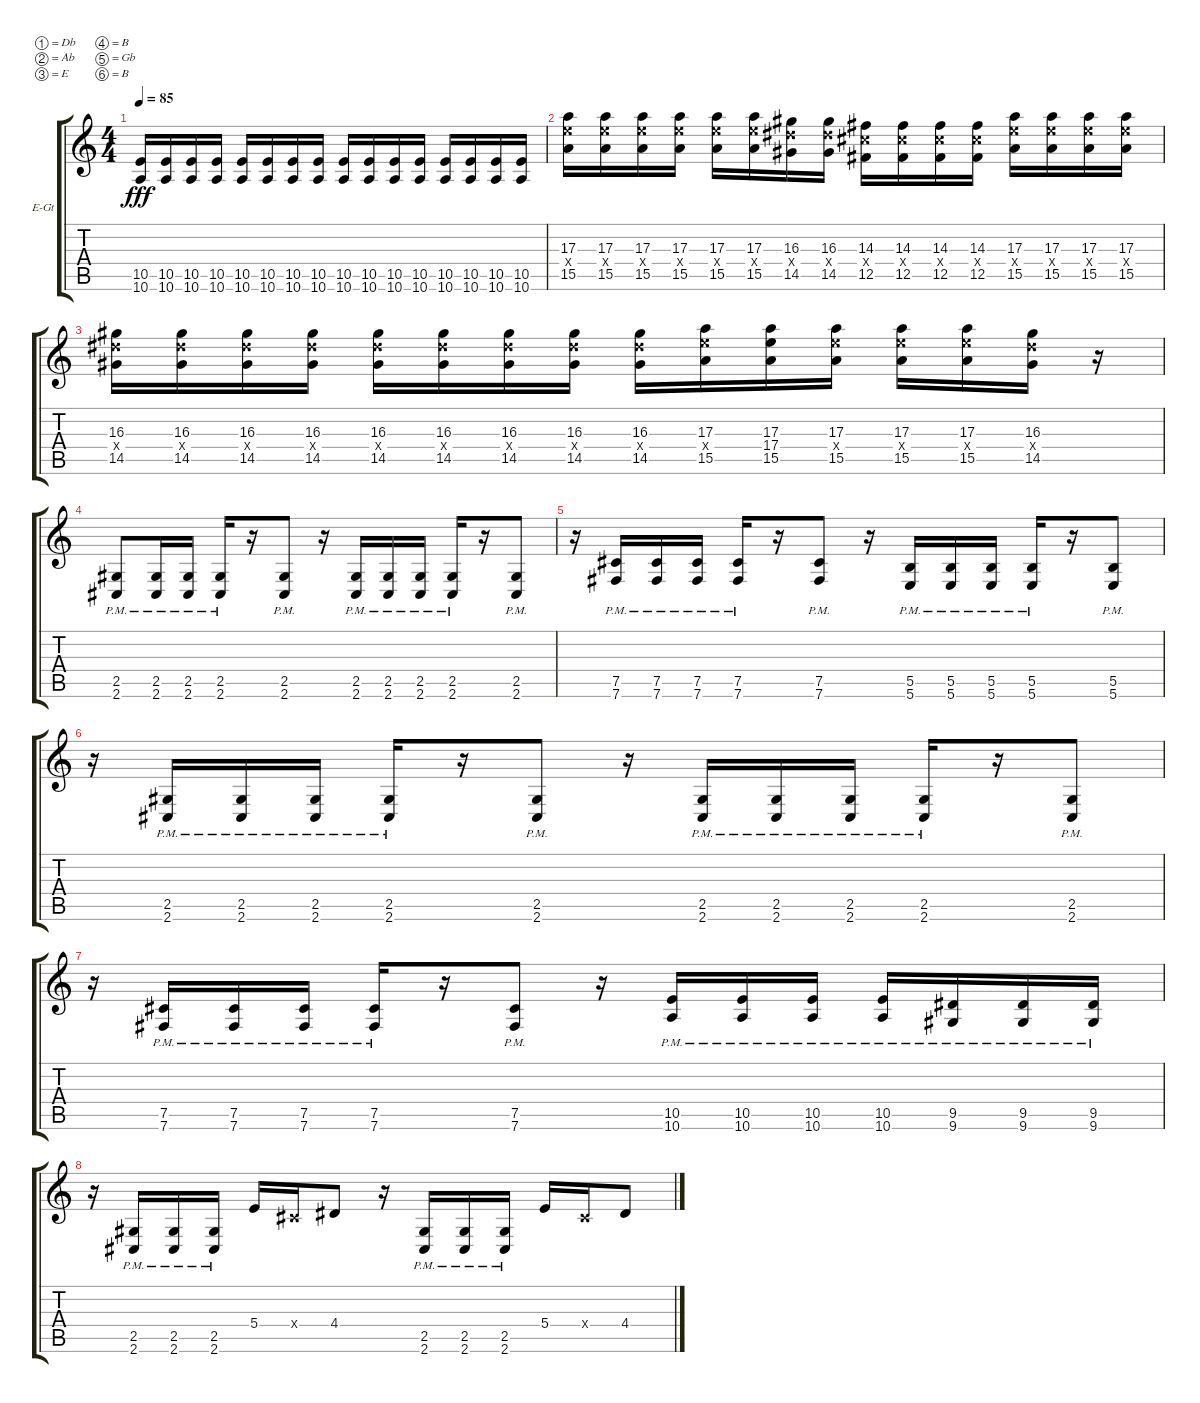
\bracketExtendMode groupsimilarinstruments
\firstSystemTrackNameOrientation horizontal
\otherSystemsTrackNameOrientation horizontal
\track ("Electric Guitar" "E-Gt") {instrument acousticgrandpiano}
\staff {score tabs}
\tuning (Db4 Ab3 E3 B2 Gb2 B1)
\displaytranspose 12
\ts (4 4)
\tempo 85
\clef g2
\scale
0.333333
\ks c
(10.5 10.6).16{dy fff} (10.5 10.6).16 (10.5 10.6).16 (10.5 10.6).16 (10.5 10.6).16 (10.5 10.6).16 (10.5 10.6).16 (10.5 10.6).16 (10.5 10.6).16 (10.5 10.6).16 (10.5 10.6).16 (10.5 10.6).16 (10.5 10.6).16 (10.5 10.6).16 (10.5 10.6).16 (10.5 10.6).16 |
\scale
0.333333 (15.5 17.3 17.4{x}).16 (15.5 17.3 17.4{x}).16 (15.5 17.3 17.4{x}).16 (15.5 17.3 17.4{x}).16 (15.5 17.3 17.4{x}).16 (15.5 17.3 17.4{x}).16 (14.5 16.3 16.4{x}).16 (14.5 16.3 16.4{x}).16 (12.5 14.3 14.4{x}).16 (12.5 14.3 14.4{x}).16 (12.5 14.3 14.4{x}).16 (12.5 14.3 14.4{x}).16 (15.5 17.3 17.4{x}).16 (15.5 17.3 17.4{x}).16 (15.5 17.3 17.4{x}).16 (15.5 17.3 17.4{x}).16 |
\scale
0.333333 (14.5 16.3 16.4{x}).16 (14.5 16.3 16.4{x}).16 (14.5 16.3 16.4{x}).16 (14.5 16.3 16.4{x}).16 (14.5 16.3 16.4{x}).16 (14.5 16.3 16.4{x}).16 (14.5 16.3 16.4{x}).16 (14.5 16.3 16.4{x}).16 (14.5 16.3 16.4{x}).16 (15.5 17.3 17.4{x}).16 (15.5 17.3 17.4).16 (15.5 17.3 17.4{x}).16 (15.5 17.3 17.4{x}).16 (15.5 17.3 17.4{x}).16 (14.5 16.3 16.4{x}).16 r.16 |
\scale
0.333333 (2.5{pm} 2.6{pm}).8 (2.5{pm} 2.6{pm}).16 (2.5{pm} 2.6{pm}).16 (2.5{pm} 2.6{pm}).16 r.16 (2.5{pm} 2.6{pm}).8 r.16 (2.5{pm} 2.6{pm}).16 (2.5{pm} 2.6{pm}).16 (2.5{pm} 2.6{pm}).16 (2.5{pm} 2.6{pm}).16 r.16 (2.5{pm} 2.6{pm}).8 |
\scale
0.333333 r.16 (7.5{pm} 7.6{pm}).16 (7.5{pm} 7.6{pm}).16 (7.5{pm} 7.6{pm}).16 (7.5{pm} 7.6{pm}).16 r.16 (7.5{pm} 7.6{pm}).8 r.16 (5.5{pm} 5.6{pm}).16 (5.5{pm} 5.6{pm}).16 (5.5{pm} 5.6{pm}).16 (5.5{pm} 5.6{pm}).16 r.16 (5.5{pm} 5.6{pm}).8 |
\scale
0.333333 r.16 (2.5{pm} 2.6{pm}).16 (2.5{pm} 2.6{pm}).16 (2.5{pm} 2.6{pm}).16 (2.5{pm} 2.6{pm}).16 r.16 (2.5{pm} 2.6{pm}).8 r.16 (2.5{pm} 2.6{pm}).16 (2.5{pm} 2.6{pm}).16 (2.5{pm} 2.6{pm}).16 (2.5{pm} 2.6{pm}).16 r.16 (2.5{pm} 2.6{pm}).8 |
\scale
0.333333 r.16 (7.5{pm} 7.6{pm}).16 (7.5{pm} 7.6{pm}).16 (7.5{pm} 7.6{pm}).16 (7.5{pm} 7.6{pm}).16 r.16 (7.5{pm} 7.6{pm}).8 r.16 (10.5{pm} 10.6{pm}).16 (10.5{pm} 10.6{pm}).16 (10.5{pm} 10.6{pm}).16 (10.5{pm} 10.6{pm}).16 (9.5{pm} 9.6{pm}).16 (9.5{pm} 9.6{pm}).16 (9.5{pm} 9.6{pm}).16 |
\scale
0.333333 r.16 (2.5{pm} 2.6{pm}).16 (2.5{pm} 2.6{pm}).16 (2.5{pm} 2.6{pm}).16 5.4.16 2.4{x}.16 4.4.8 r.16 (2.5{pm} 2.6{pm}).16 (2.5{pm} 2.6{pm}).16 (2.5{pm} 2.6{pm}).16 5.4.16 2.4{x}.16 4.4.8
